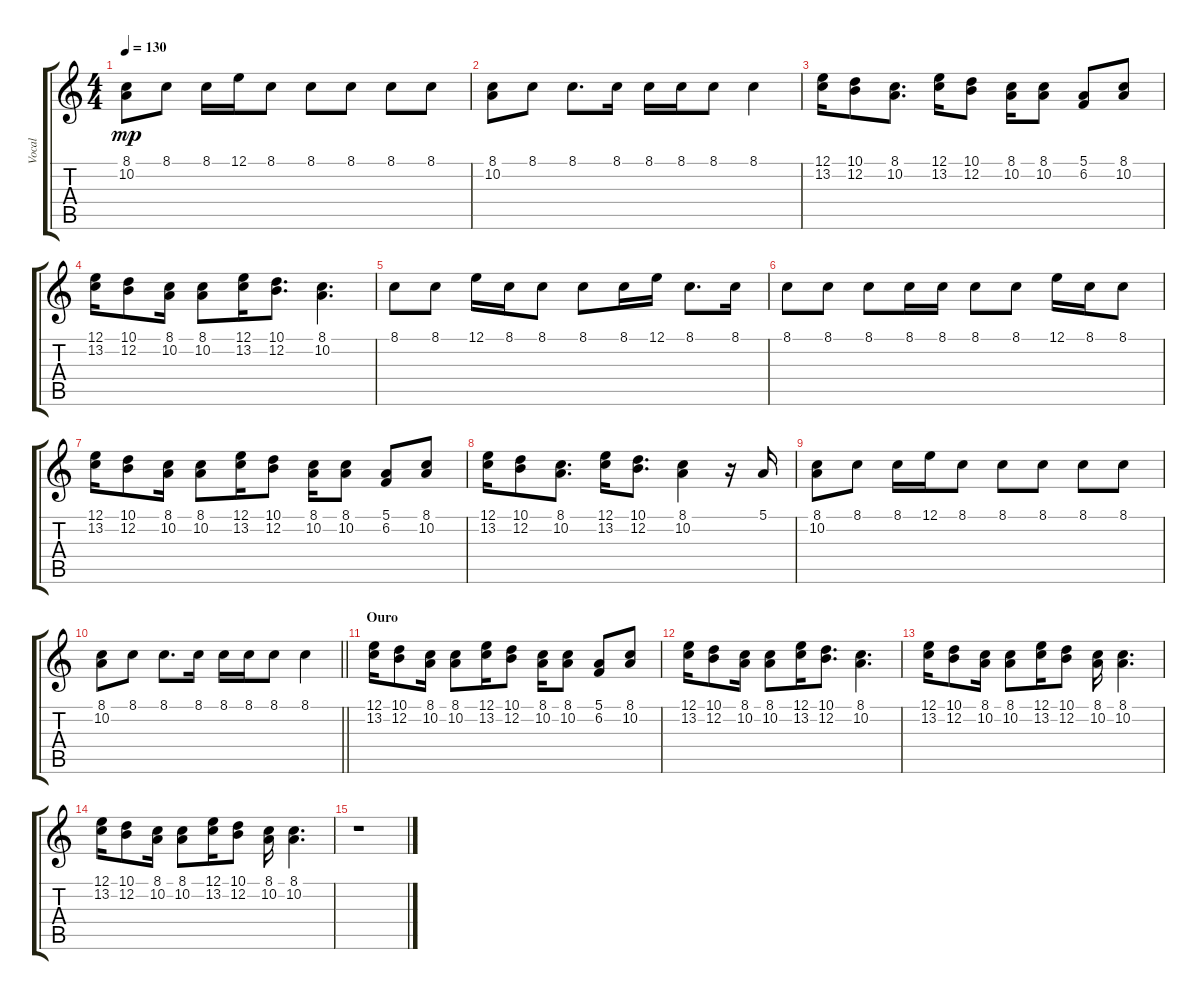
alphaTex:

\track ("Vocal" "Vocal") {instrument oboe}
\staff {score tabs}
\tuning (E4 B3 G3 D3 A2 E2) {hide}
\ts (4 4)
\tempo 130
\clef g2
\ks c
(8.1 10.2).8{dy mp} 8.1.8 8.1.16 12.1.16 8.1.8 8.1.8 8.1.8 8.1.8 8.1.8 |
(8.1 10.2).8 8.1.8 8.1.8{d} 8.1.16 8.1.16 8.1.16 8.1.8 8.1.4 |
(12.1 13.2).16 (10.1 12.2).8 (8.1 10.2).8{d} (12.1 13.2).16 (10.1 12.2).8 (8.1 10.2).16 (8.1 10.2).8 (5.1 6.2).8 (8.1 10.2).8 |
(12.1 13.2).16 (10.1 12.2).8 (8.1 10.2).16 (8.1 10.2).8 (12.1 13.2).16 (10.1 12.2).8{d} (8.1 10.2).4{d} |
8.1.8 8.1.8 12.1.16 8.1.16 8.1.8 8.1.8 8.1.16 12.1.16 8.1.8{d} 8.1.16 |
8.1.8 8.1.8 8.1.8 8.1.16 8.1.16 8.1.8 8.1.8 12.1.16 8.1.16 8.1.8 |
(12.1 13.2).16 (10.1 12.2).8 (8.1 10.2).16 (8.1 10.2).8 (12.1 13.2).16 (10.1 12.2).8 (8.1 10.2).16 (8.1 10.2).8 (5.1 6.2).8 (8.1 10.2).8 |
(12.1 13.2).16 (10.1 12.2).8 (8.1 10.2).8{d} (12.1 13.2).16 (10.1 12.2).8{d} (8.1 10.2).4 r.16 5.1.16 |
(8.1 10.2).8 8.1.8 8.1.16 12.1.16 8.1.8 8.1.8 8.1.8 8.1.8 8.1.8 |
\barLineRight lightlight
(8.1 10.2).8 8.1.8 8.1.8{d} 8.1.16 8.1.16 8.1.16 8.1.8 8.1.4 |
\section ("" "Ouro")
(12.1 13.2).16 (10.1 12.2).8 (8.1 10.2).16 (8.1 10.2).8 (12.1 13.2).16 (10.1 12.2).8 (8.1 10.2).16 (8.1 10.2).8 (5.1 6.2).8 (8.1 10.2).8 |
(12.1 13.2).16 (10.1 12.2).8 (8.1 10.2).16 (8.1 10.2).8 (12.1 13.2).16 (10.1 12.2).8{d} (8.1 10.2).4{d} |
(12.1 13.2).16 (10.1 12.2).8 (8.1 10.2).16 (8.1 10.2).8 (12.1 13.2).16 (10.1 12.2).8 (8.1 10.2).16 (8.1 10.2).4{d} |
(12.1 13.2).16 (10.1 12.2).8 (8.1 10.2).16 (8.1 10.2).8 (12.1 13.2).16 (10.1 12.2).8 (8.1 10.2).16 (8.1 10.2).4{d} |
r.1
